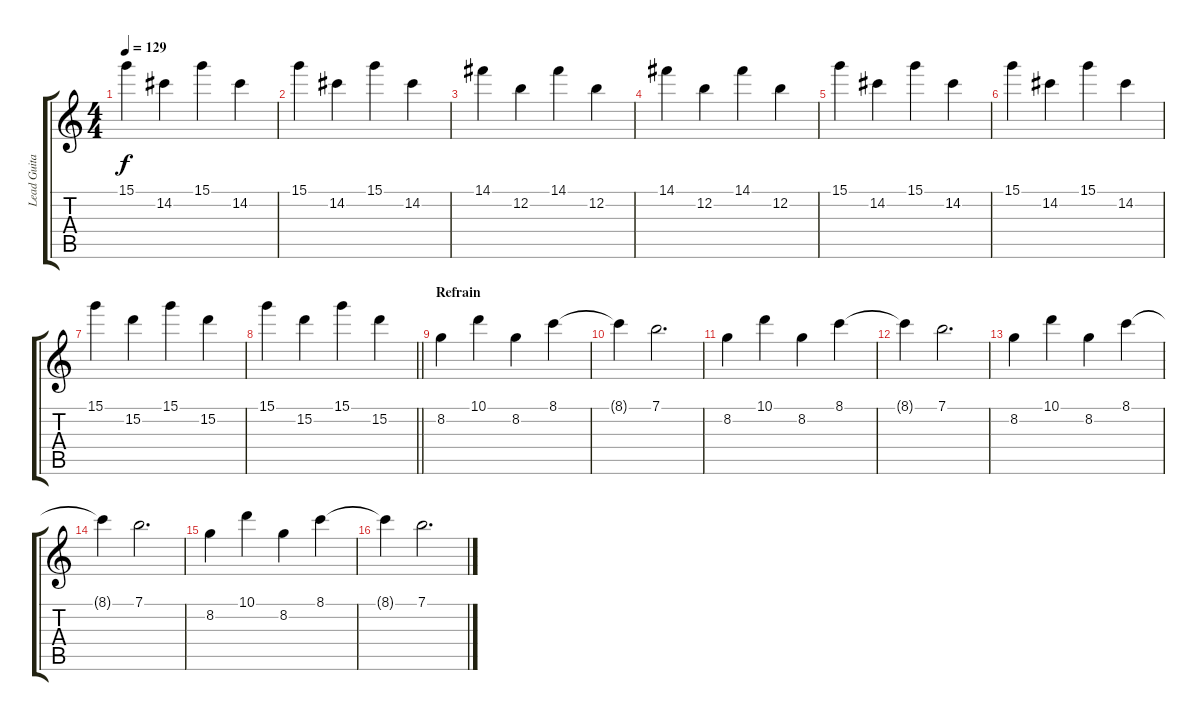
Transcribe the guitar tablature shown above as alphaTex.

\track ("Lead Guitar" "Lead Guita") {instrument overdrivenguitar}
\staff {score tabs}
\tuning (E4 B3 G3 D3 A2 E2) {hide}
\ts (4 4)
\tempo 129
\clef g2
\ks c
15.1.4{dy f} 14.2.4 15.1.4 14.2.4 |
15.1.4 14.2.4 15.1.4 14.2.4 |
14.1.4 12.2.4 14.1.4 12.2.4 |
14.1.4 12.2.4 14.1.4 12.2.4 |
15.1.4 14.2.4 15.1.4 14.2.4 |
15.1.4 14.2.4 15.1.4 14.2.4 |
15.1.4 15.2.4 15.1.4 15.2.4 |
\barLineRight lightlight
15.1.4 15.2.4 15.1.4 15.2.4 |
\section ("" "Refrain")
8.2.4 10.1.4 8.2.4 8.1.4 |
8.1{t}.4 7.1.2{d} |
8.2.4 10.1.4 8.2.4 8.1.4 |
8.1{t}.4 7.1.2{d} |
8.2.4 10.1.4 8.2.4 8.1.4 |
8.1{t}.4 7.1.2{d} |
8.2.4 10.1.4 8.2.4 8.1.4 |
8.1{t}.4 7.1.2{d}
